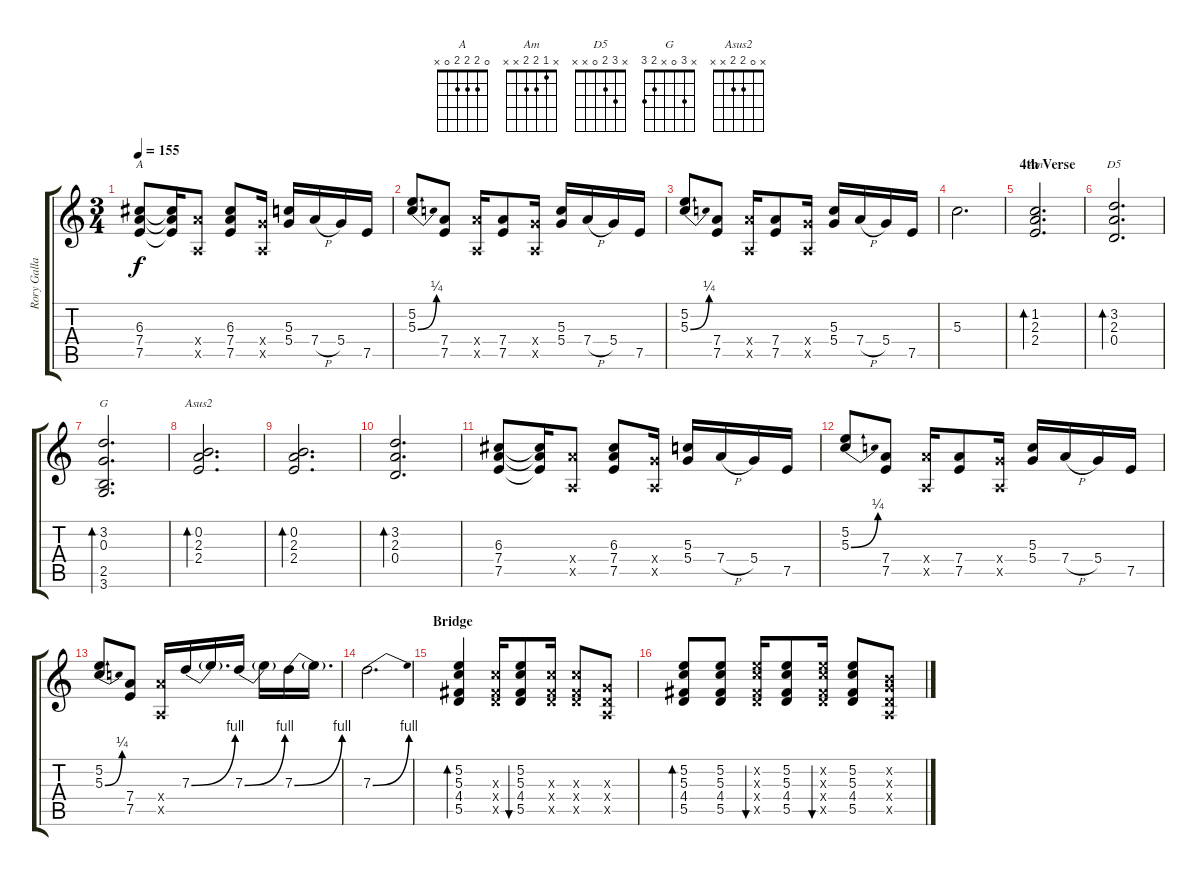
\track ("Rory Gallagher" "Rory Galla") {instrument overdrivenguitar}
\staff {score tabs}
\tuning (E4 B3 G3 D3 A2 E2) {hide}
\chord ("A" 0 2 2 2 0 x)
\chord ("Am" x 1 2 2 x x)
\chord ("D5" x 3 2 0 x x)
\chord ("G" x 3 0 x 2 3)
\chord ("Asus2" x 0 2 2 x x)
\ts (3 4)
\tempo 155
\clef g2
\ks c
(6.3 7.4 7.5).8{ch "A" dy f} (6.3{t} 7.4{t} 7.5{t}).16 (7.4{x} 0.5{x}).8 (6.3 7.4 7.5).8 (5.4{x} 0.5{x}).16 (5.3 5.4).16 7.4{h}.16 5.4.16 7.5.16 |
(5.2 5.3{be (bend 0 0 60 1)}).8 (7.4 7.5).8 (7.4{x} 0.5{x}).16 (7.4 7.5).8 (5.4{x} 0.5{x}).16 (5.3 5.4).16 7.4{h}.16 5.4.16 7.5.16 |
(5.2 5.3{be (bend 0 0 60 1)}).8 (7.4 7.5).8 (7.4{x} 0.5{x}).16 (7.4 7.5).8 (5.4{x} 0.5{x}).16 (5.3 5.4).16 7.4{h}.16 5.4.16 7.5.16 |
5.3.2{d} |
\section ("" "4th Verse")
(1.2 2.3 2.4).2{d bd 240 ch "Am"} |
(3.2 2.3 0.4).2{d bd 240 ch "D5"} |
(3.2 0.3 2.5 3.6).2{d bd 240 ch "G"} |
(0.2 2.3 2.4).2{d bd 240 ch "Asus2"} |
(0.2 2.3 2.4).2{d bd 240} |
(3.2 2.3 0.4).2{d bd 240} |
(6.3 7.4 7.5).8 (6.3{t} 7.4{t} 7.5{t}).16 (7.4{x} 0.5{x}).8 (6.3 7.4 7.5).8 (5.4{x} 0.5{x}).16 (5.3 5.4).16 7.4{h}.16 5.4.16 7.5.16 |
(5.2 5.3{be (bend 0 0 60 1)}).8 (7.4 7.5).8 (7.4{x} 0.5{x}).16 (7.4 7.5).8 (5.4{x} 0.5{x}).16 (5.3 5.4).16 7.4{h}.16 5.4.16 7.5.16 |
(5.2 5.3{be (bend 0 0 60 1)}).8 (7.4 7.5).8 (7.4{x} 0.5{x}).16 7.3{be (bend 0 0 60 4)}.16 7.3{t}.16{d} 7.3{be (bend 0 0 60 4)}.16 7.3{t}.16 7.3{be (bend 0 0 60 4)}.16 7.3{t}.16{d} |
7.3{be (bend 0 0 60 4)}.2{d} |
\section ("" "Bridge")
(5.2 5.3 4.4 5.5).4{bd 240} (5.3{x} 4.4{x} 5.5{x}).16 (5.2 5.3 4.4 5.5).8{bu 240} (5.3{x} 4.4{x} 5.5{x}).16 (5.3{x} 4.4{x} 5.5{x}).8 (0.3{x} 0.4{x} 0.5{x}).8 |
(5.2 5.3 4.4 5.5).8{bd 240} (5.2 5.3 4.4 5.5).8 (5.2{x} 5.3{x} 4.4{x} 5.5{x}).16{bu 240} (5.2 5.3 4.4 5.5).8 (5.2{x} 5.3{x} 4.4{x} 5.5{x}).16{bu 240} (5.2 5.3 4.4 5.5).8 (0.2{x} 0.3{x} 0.4{x} 0.5{x}).8
